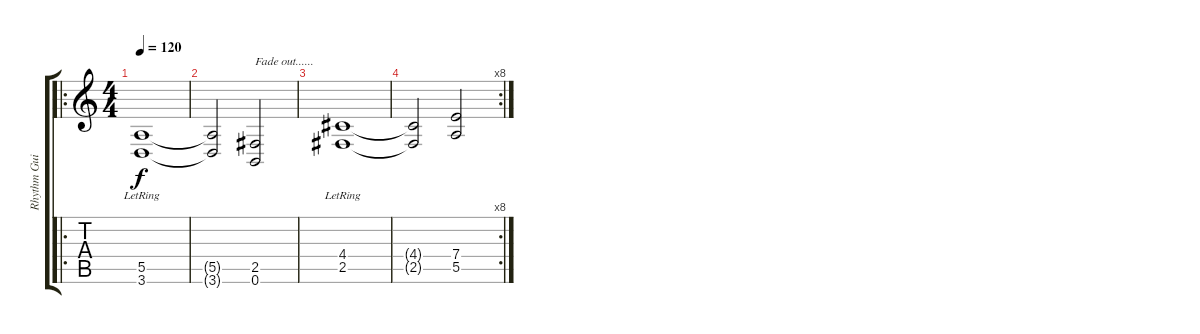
\track ("Rhythm Guitar" "Rhythm Gui") {instrument distortionguitar}
\staff {score tabs}
\tuning (B3 Gb3 D3 A2 E2 B1) {hide}
\ro
\ts (4 4)
\tempo 120
\clef g2
\ks c
(5.5{lr} 3.6{lr}).1{dy f} |
(5.5{t} 3.6{t}).2 (2.5 0.6).2{txt "Fade out......"} |
(4.4{lr} 2.5{lr}).1 |
\rc 8
(4.4{t} 2.5{t}).2 (7.4 5.5).2
